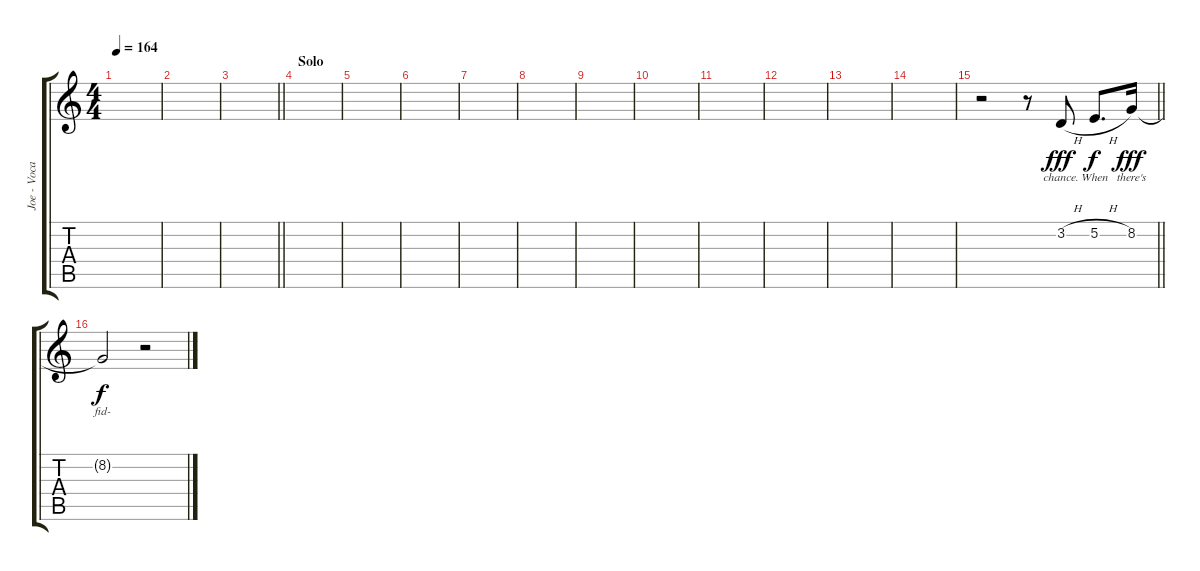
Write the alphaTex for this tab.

\track ("Joe - Vocals" "Joe - Voca") {instrument pad3polysynth}
\staff {score tabs}
\tuning (E4 B3 G3 D3 A2 E2) {hide}
\ts (4 4)
\tempo 164
\clef g2
\ks c
|
|
\barLineRight lightlight
|
\section ("" "Solo")
|
|
|
|
|
|
|
|
|
|
|
\barLineRight lightlight
r.2 r.8 3.2{h}.8{lyrics (0 "chance.") lyrics (1 "") lyrics (2 "") lyrics (3 "") lyrics (4 "") dy fff} 5.2{h}.8{d lyrics (0 "When") lyrics (1 "") lyrics (2 "") lyrics (3 "") lyrics (4 "") dy f} 8.2.16{lyrics (0 "there's") lyrics (1 "") lyrics (2 "") lyrics (3 "") lyrics (4 "") dy fff} |
8.2{t}.2{lyrics (0 "fid-") lyrics (1 "") lyrics (2 "") lyrics (3 "") lyrics (4 "") dy f} r.2
